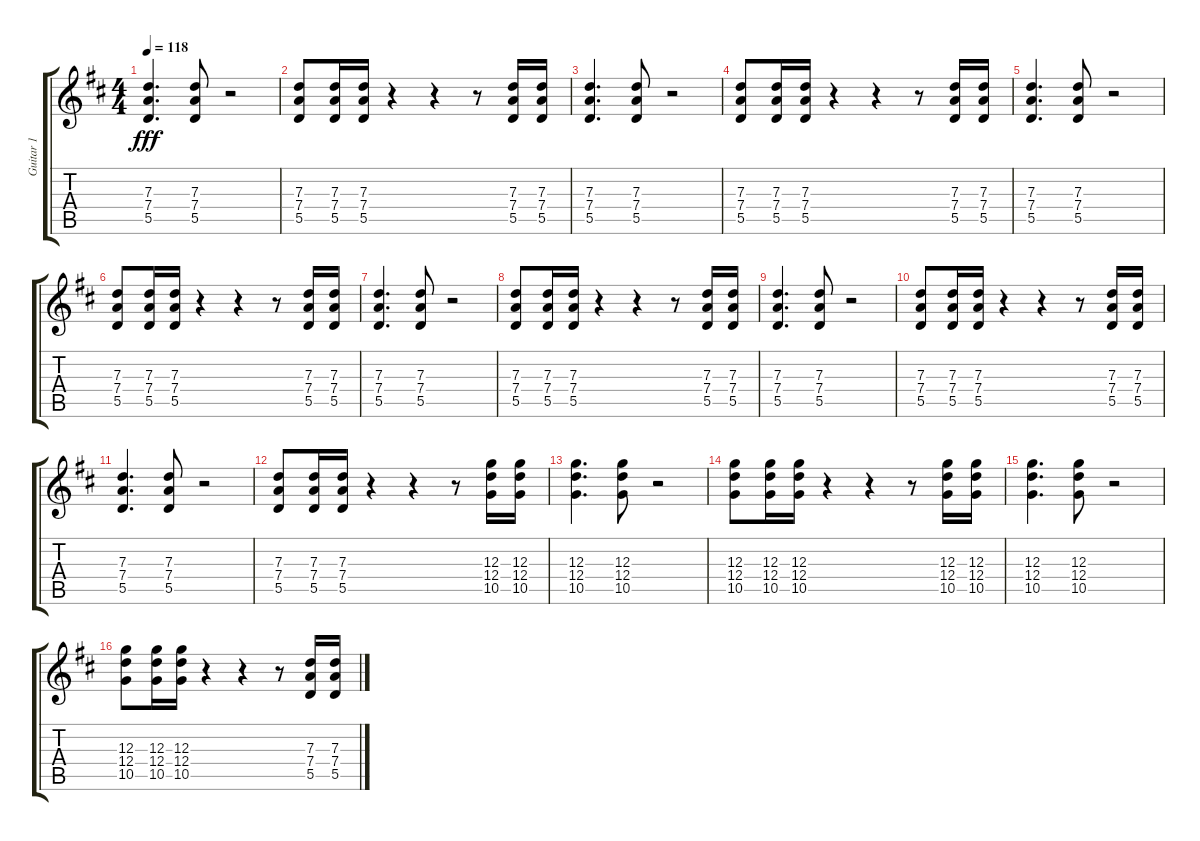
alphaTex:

\track ("Guitar 1" "Guitar 1") {instrument distortionguitar}
\staff {score tabs}
\tuning (E4 B3 G3 D3 A2 E2) {hide}
\ts (4 4)
\tempo 118
\clef g2
\ks d
(7.3 7.4 5.5).4{d dy fff} (7.3 7.4 5.5).8 r.2 |
(7.3 7.4 5.5).8 (7.3 7.4 5.5).16 (7.3 7.4 5.5).16 r.4 r.4 r.8 (7.3 7.4 5.5).16 (7.3 7.4 5.5).16 |
(7.3 7.4 5.5).4{d} (7.3 7.4 5.5).8 r.2 |
(7.3 7.4 5.5).8 (7.3 7.4 5.5).16 (7.3 7.4 5.5).16 r.4 r.4 r.8 (7.3 7.4 5.5).16 (7.3 7.4 5.5).16 |
(7.3 7.4 5.5).4{d} (7.3 7.4 5.5).8 r.2 |
(7.3 7.4 5.5).8 (7.3 7.4 5.5).16 (7.3 7.4 5.5).16 r.4 r.4 r.8 (7.3 7.4 5.5).16 (7.3 7.4 5.5).16 |
(7.3 7.4 5.5).4{d} (7.3 7.4 5.5).8 r.2 |
(7.3 7.4 5.5).8 (7.3 7.4 5.5).16 (7.3 7.4 5.5).16 r.4 r.4 r.8 (7.3 7.4 5.5).16 (7.3 7.4 5.5).16 |
(7.3 7.4 5.5).4{d} (7.3 7.4 5.5).8 r.2 |
(7.3 7.4 5.5).8 (7.3 7.4 5.5).16 (7.3 7.4 5.5).16 r.4 r.4 r.8 (7.3 7.4 5.5).16 (7.3 7.4 5.5).16 |
(7.3 7.4 5.5).4{d} (7.3 7.4 5.5).8 r.2 |
(7.3 7.4 5.5).8 (7.3 7.4 5.5).16 (7.3 7.4 5.5).16 r.4 r.4 r.8 (12.3 12.4 10.5).16 (12.3 12.4 10.5).16 |
(12.3 12.4 10.5).4{d} (12.3 12.4 10.5).8 r.2 |
(12.3 12.4 10.5).8 (12.3 12.4 10.5).16 (12.3 12.4 10.5).16 r.4 r.4 r.8 (12.3 12.4 10.5).16 (12.3 12.4 10.5).16 |
(12.3 12.4 10.5).4{d} (12.3 12.4 10.5).8 r.2 |
(12.3 12.4 10.5).8 (12.3 12.4 10.5).16 (12.3 12.4 10.5).16 r.4 r.4 r.8 (7.3 7.4 5.5).16 (7.3 7.4 5.5).16
